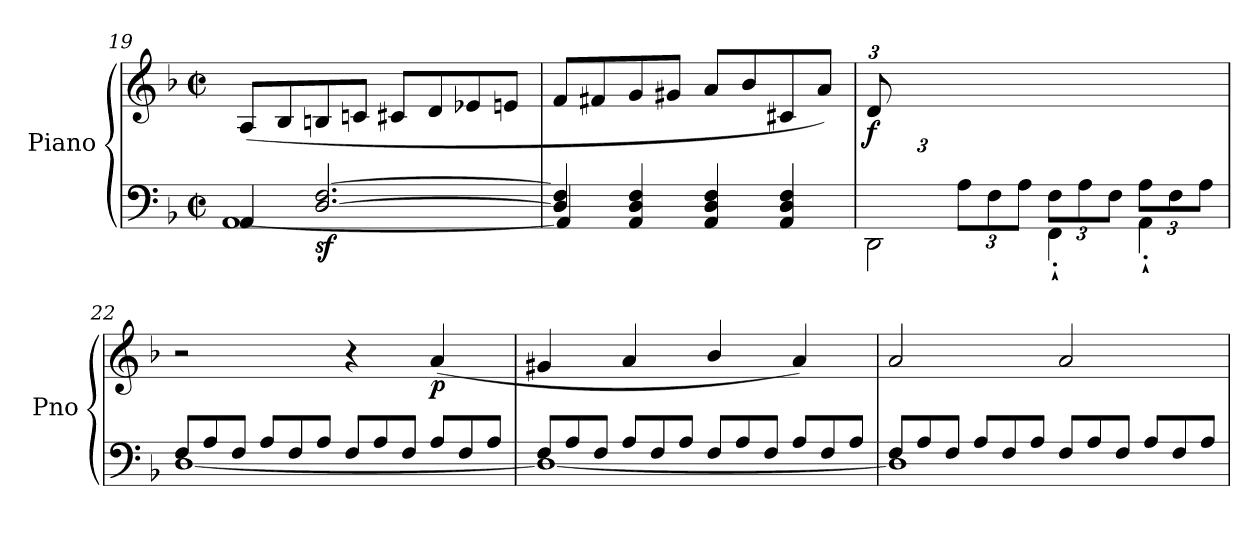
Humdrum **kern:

**kern	**kern	**dynam
*part1	*part1	*part1
*staff2	*staff1	*staff1/2
*I"Piano	*	*
*I'Pno	*	*
!!LO:LB:g=z
*clefF4	*clefG2	*
*k[b-]	*k[b-]	*
*M4/4	*M4/4	*
*met(c|)	*met(c|)	*
=19	=19	=19
*^	*	*
4AA/	[1AA	(8A/L	.
.	.	8B-/	.
!	!	!	!LO:DY:b=2
[2.D/ [2.F/	.	8Bn/	sf
.	.	8cn/J	.
.	.	8c#X/L	.
.	.	8d/	.
.	.	8e-X/	.
.	.	8en/J	.
=20	=20	=20	=20
4D/] 4F/]	4AA/]	8f/L	.
.	.	8f#X/	.
4AA/ 4D/ 4F/	2.ryy	8g/	.
.	.	8g#X/J	.
4AA/ 4D/ 4F/	.	8a/L	.
.	.	8b-/	.
4AA/ 4D/ 4F/	.	8c#X/	.
.	.	8a/J)	.
=21	=21	=21	=21
*	*	*Xbrackettup	*
!	!	!	!LO:DY:b
12ryy	2DD\	12d/L	f
12A/	.	12%11ryy	.
12F/J	.	.	.
*Xbrackettup	*	*	*
12A\L	.	.	.
12F\	.	.	.
12A\J	.	.	.
12F\L	4FF`'\	.	.
12A\	.	.	.
12F\J	.	.	.
12A\L	4AA`'\	.	.
12F\	.	.	.
12A\J	.	.	.
!!LO:PB:g=z
=22	=22	=22	=22
*Xtuplet	*	*	*
12F/L	[1D	2r	.
12A/	.	.	.
12F/J	.	.	.
12A/L	.	.	.
12F/	.	.	.
12A/J	.	.	.
12F/L	.	4r	.
12A/	.	.	.
12F/J	.	.	.
!	!	!	!LO:DY:b
12A/L	.	(4a/	p
12F/	.	.	.
12A/J	.	.	.
=23	=23	=23	=23
12F/L	1D_	4g#X/	.
12A/	.	.	.
12F/J	.	.	.
12A/L	.	4a/	.
12F/	.	.	.
12A/J	.	.	.
12F/L	.	4b-/	.
12A/	.	.	.
12F/J	.	.	.
12A/L	.	4a/)	.
12F/	.	.	.
12A/J	.	.	.
=24	=24	=24	=24
12F/L	1D]	2a/	.
12A/	.	.	.
12F/J	.	.	.
12A/L	.	.	.
12F/	.	.	.
12A/J	.	.	.
12F/L	.	2a/	.
12A/	.	.	.
12F/J	.	.	.
12A/L	.	.	.
12F/	.	.	.
12A/J	.	.	.
*v	*v	*	*
=	=	=
*-	*-	*-
